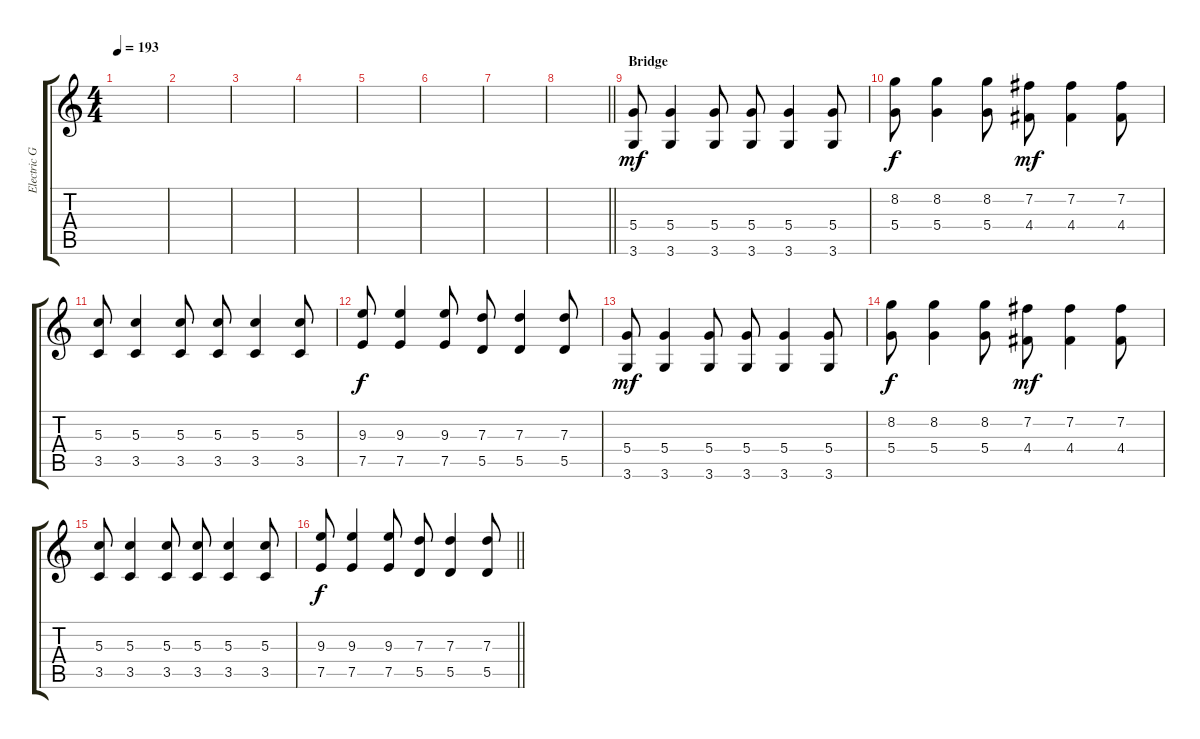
\track ("Electric Guitar" "Electric G") {instrument overdrivenguitar}
\staff {score tabs}
\tuning (E4 B3 G3 D3 A2 E2) {hide}
\ts (4 4)
\tempo 193
\clef g2
\ks c
|
|
|
|
|
|
|
\barLineRight lightlight
|
\section ("" "Bridge")
(5.4 3.6).8{dy mf} (5.4 3.6).4 (5.4 3.6).8 (5.4 3.6).8 (5.4 3.6).4 (5.4 3.6).8 |
(8.2 5.4).8{dy f} (8.2 5.4).4 (8.2 5.4).8 (7.2 4.4).8{dy mf} (7.2 4.4).4 (7.2 4.4).8 |
(5.3 3.5).8 (5.3 3.5).4 (5.3 3.5).8 (5.3 3.5).8 (5.3 3.5).4 (5.3 3.5).8 |
(9.3 7.5).8{dy f} (9.3 7.5).4 (9.3 7.5).8 (7.3 5.5).8 (7.3 5.5).4 (7.3 5.5).8 |
(5.4 3.6).8{dy mf} (5.4 3.6).4 (5.4 3.6).8 (5.4 3.6).8 (5.4 3.6).4 (5.4 3.6).8 |
(8.2 5.4).8{dy f} (8.2 5.4).4 (8.2 5.4).8 (7.2 4.4).8{dy mf} (7.2 4.4).4 (7.2 4.4).8 |
(5.3 3.5).8 (5.3 3.5).4 (5.3 3.5).8 (5.3 3.5).8 (5.3 3.5).4 (5.3 3.5).8 |
\barLineRight lightlight
(9.3 7.5).8{dy f} (9.3 7.5).4 (9.3 7.5).8 (7.3 5.5).8 (7.3 5.5).4 (7.3 5.5).8
